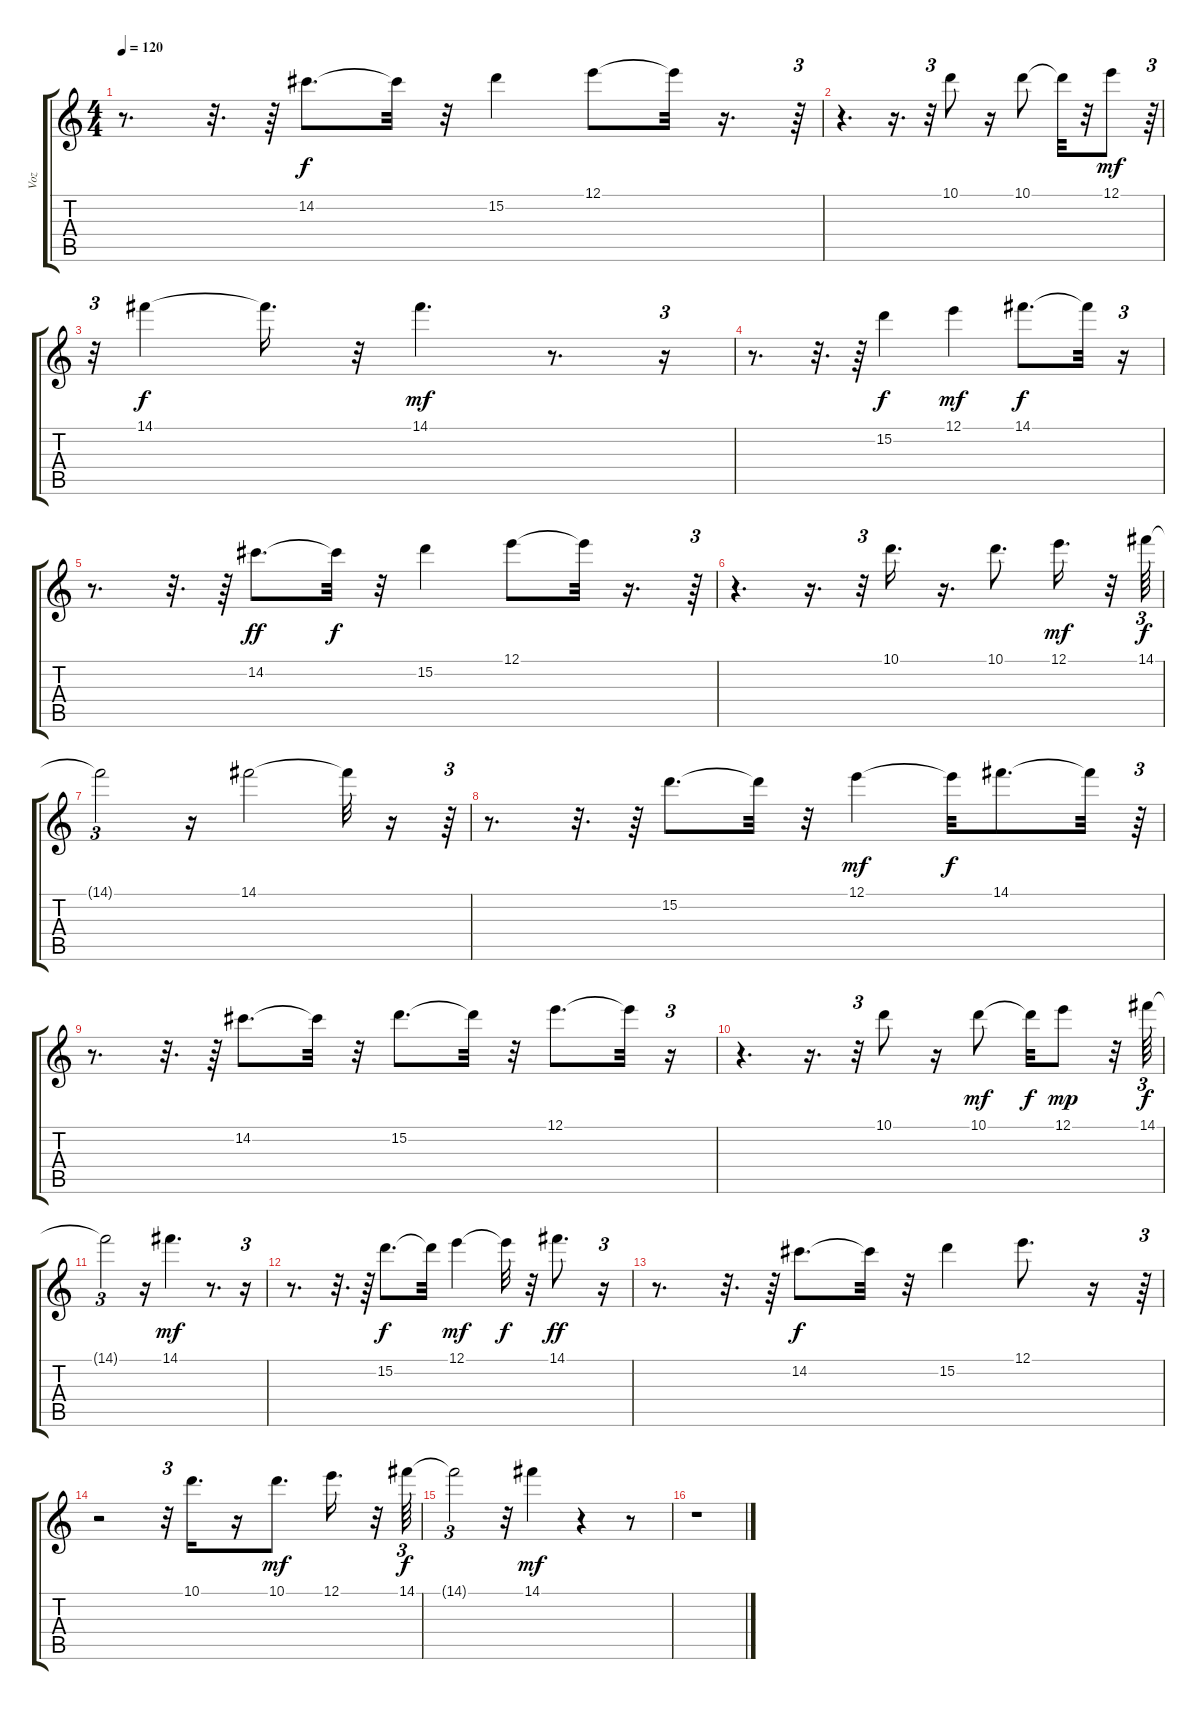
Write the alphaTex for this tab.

\track ("Voz" "Voz") {instrument acousticguitarsteel}
\staff {score tabs}
\tuning (E4 B3 G3 D3 A2 E2) {hide}
\ts (4 4)
\tempo 120
\clef g2
\ks c
r.8{d dy f} r.32{d} r.64 14.2.8{d} 14.2{t}.32 r.32 15.2.4 12.1.8 12.1{t}.32 r.16{d} r.64{tu (3 2)} |
r.4{d} r.16{d} r.32{tu (3 2)} 10.1.8 r.16 10.1.8 10.1{t}.32 r.32 12.1.8{dy mf} r.64{tu (3 2)} |
r.32{tu (3 2)} 14.1.4{dy f} 14.1{t}.16{d} r.32 14.1.4{d dy mf} r.8{d} r.16{tu (3 2)} |
r.8{d} r.32{d} r.64 15.2.4{dy f} 12.1.4{dy mf} 14.1.8{d dy f} 14.1{t}.32 r.16{tu (3 2)} |
r.8{d} r.32{d} r.64 14.2.8{d dy ff} 14.2{t}.32{dy f} r.32 15.2.4 12.1.8 12.1{t}.32 r.16{d} r.64{tu (3 2)} |
r.4{d} r.16{d} r.32{tu (3 2)} 10.1.16{d} r.16{d} 10.1.8{d} 12.1.16{d dy mf} r.32 14.1.64{tu (3 2) dy f} |
14.1{t}.2{tu (3 2)} r.16 14.1.2 14.1{t}.32 r.16 r.64{tu (3 2)} |
r.8{d} r.32{d} r.64 15.2.8{d} 15.2{t}.32 r.32 12.1.4{dy mf} 12.1{t}.32{dy f} 14.1.8{d} 14.1{t}.32 r.64{tu (3 2)} |
r.8{d} r.32{d} r.64 14.2.8{d} 14.2{t}.32 r.32 15.2.8{d} 15.2{t}.32 r.32 12.1.8{d} 12.1{t}.32 r.16{tu (3 2)} |
r.4{d} r.16{d} r.32{tu (3 2)} 10.1.8 r.16 10.1.8{dy mf} 10.1{t}.32{dy f} 12.1.8{dy mp} r.32 14.1.64{tu (3 2) dy f} |
14.1{t}.2{tu (3 2)} r.16 14.1.4{d dy mf} r.8{d} r.16{tu (3 2)} |
r.8{d} r.32{d} r.64 15.2.8{d dy f} 15.2{t}.32 12.1.4{dy mf} 12.1{t}.32{dy f} r.32 14.1.8{d dy ff} r.16{tu (3 2)} |
r.8{d} r.32{d} r.64 14.2.8{d dy f} 14.2{t}.32 r.32 15.2.4 12.1.8{d} r.16 r.64{tu (3 2)} |
r.2 r.32{tu (3 2)} 10.1.16{d} r.16 10.1.8{d dy mf} 12.1.16{d} r.32 14.1.64{tu (3 2) dy f} |
14.1{t}.2{tu (3 2)} r.32 14.1.4{dy mf} r.4 r.8 |
r.1
